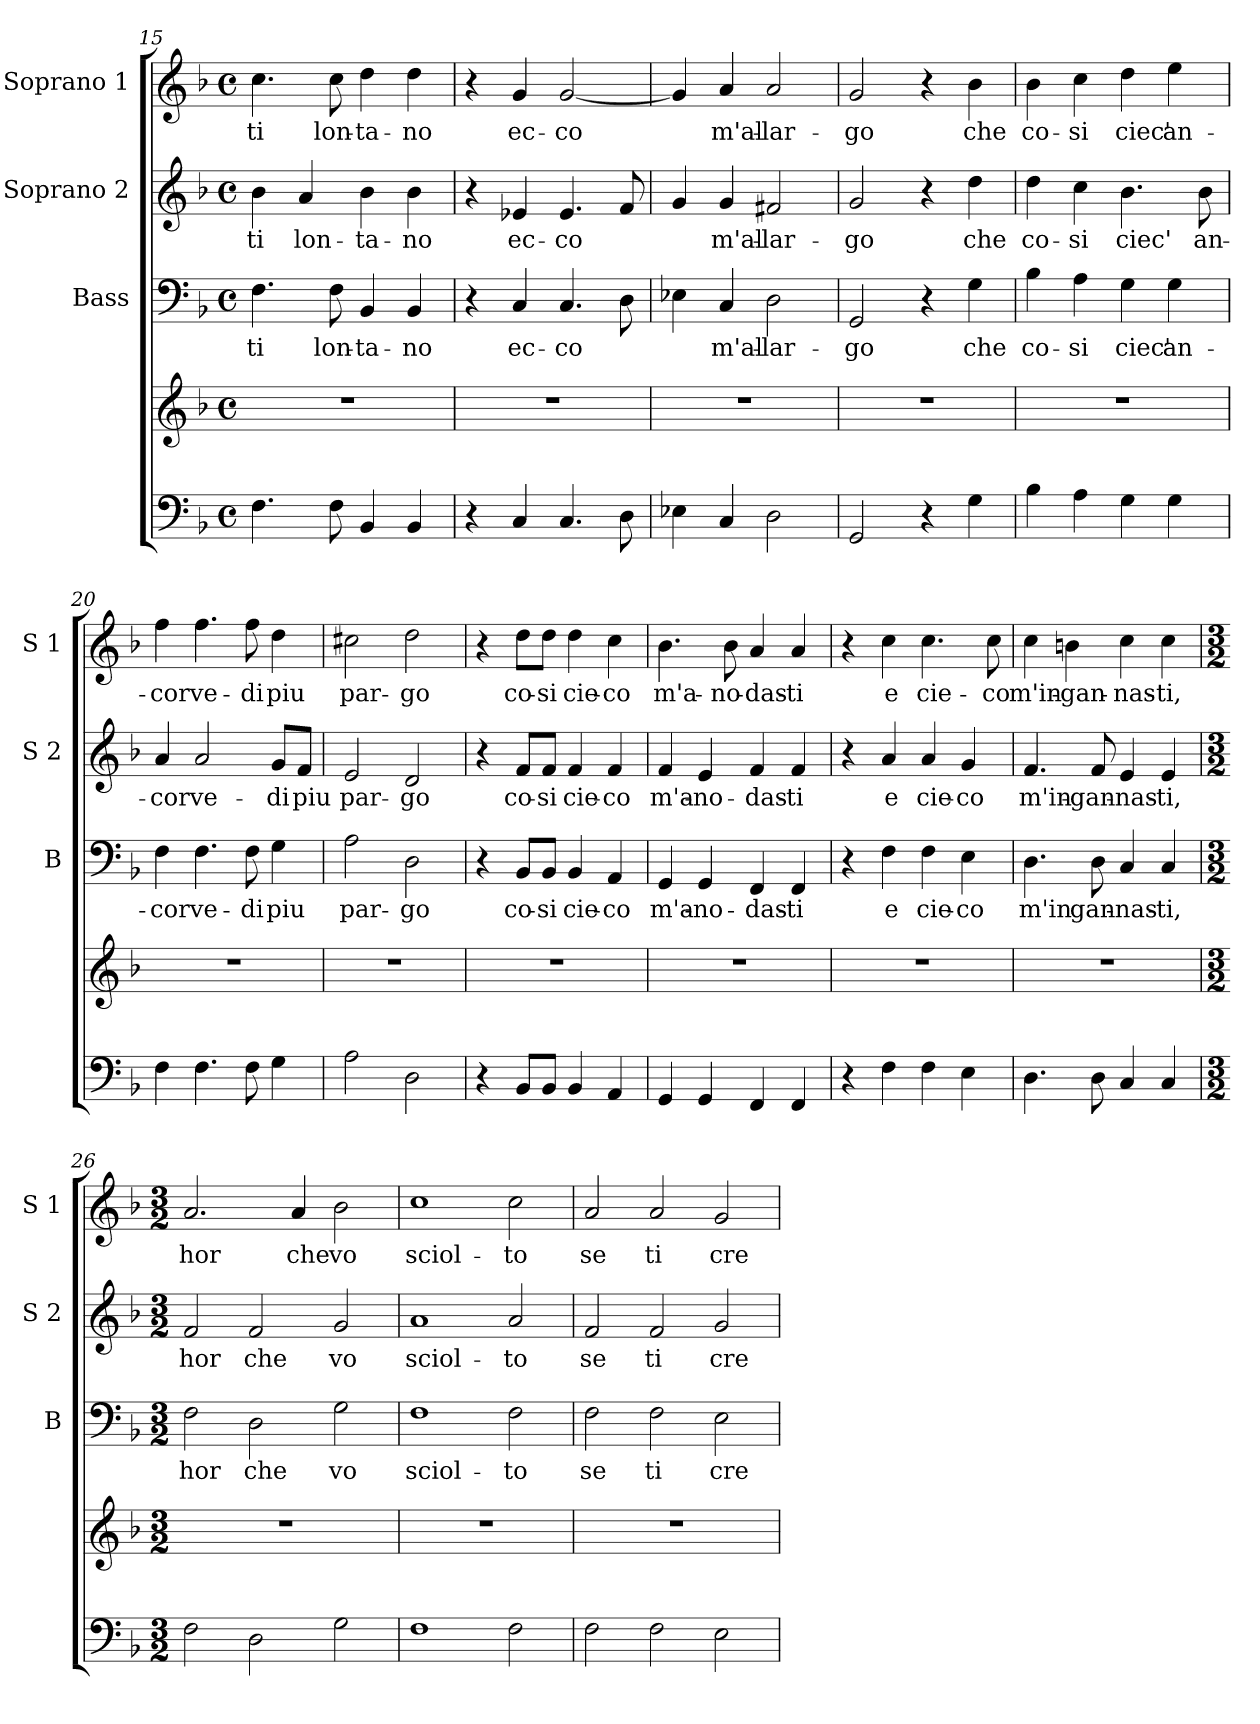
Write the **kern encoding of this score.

**kern	**kern	**kern	**text	**kern	**text	**kern	**text
*part4	*part4	*part3	*part3	*part2	*part2	*part1	*part1
*staff5	*staff4	*staff3	*staff3	*staff2	*staff2	*staff1	*staff1
*	*	*I"Bass	*	*I"Soprano 2	*	*I"Soprano 1	*
*	*	*I'B	*	*I'S 2	*	*I'S 1	*
*clefF4	*clefG2	*clefF4	*	*clefG2	*	*clefG2	*
*k[b-]	*k[b-]	*k[b-]	*	*k[b-]	*	*k[b-]	*
*F:	*F:	*F:	*	*F:	*	*F:	*
*M4/4	*M4/4	*M4/4	*	*M4/4	*	*M4/4	*
*met(c)	*met(c)	*met(c)	*	*met(c)	*	*met(c)	*
=15	=15	=15	=15	=15	=15	=15	=15
4.F\	1r	4.F\	-ti	4b-\	-ti	4.cc\	-ti
.	.	.	.	4a/	lon-	.	.
8F\	.	8F\	lon-	.	.	8cc\	lon-
4BB-/	.	4BB-/	-ta-	4b-\	-ta-	4dd\	-ta-
4BB-/	.	4BB-/	-no	4b-\	-no	4dd\	-no
=16	=16	=16	=16	=16	=16	=16	=16
4r	1r	4r	.	4r	.	4r	.
4C/	.	4C/	ec-	4e-X/	ec-	4g/	ec-
4.C/	.	4.C/	-co	4.e-/	-co	[2g/	-co
8D\	.	8D\	.	8f/	.	.	.
=17	=17	=17	=17	=17	=17	=17	=17
4E-X\	1r	4E-X\	.	4g/	.	4g/]	.
4C/	.	4C/	m'al-	4g/	m'al-	4a/	m'al-
2D\	.	2D\	-lar-	2f#X/	-lar-	2a/	-lar-
!!LO:LB:g=z
=18	=18	=18	=18	=18	=18	=18	=18
2GG/	1r	2GG/	-go	2g/	-go	2g/	-go
4r	.	4r	.	4r	.	4r	.
4G\	.	4G\	che	4dd\	che	4b-\	che
=19	=19	=19	=19	=19	=19	=19	=19
4B-\	1r	4B-\	co-	4dd\	co-	4b-\	co-
4A\	.	4A\	-si	4cc\	-si	4cc\	-si
4G\	.	4G\	ciec'	4.b-\	ciec'	4dd\	ciec'
4G\	.	4G\	an-	.	.	4ee\	an-
.	.	.	.	8b-\	an-	.	.
=20	=20	=20	=20	=20	=20	=20	=20
4F\	1r	4F\	-cor	4a/	-cor	4ff\	-cor
4.F\	.	4.F\	ve-	2a/	ve-	4.ff\	ve-
8F\	.	8F\	-di	.	.	8ff\	-di
4G\	.	4G\	piu	8g/L	-di	4dd\	piu
.	.	.	.	8f/J	piu	.	.
=21	=21	=21	=21	=21	=21	=21	=21
2A\	1r	2A\	par-	2e/	par-	2cc#X\	par-
2D\	.	2D\	-go	2d/	-go	2dd\	-go
=22	=22	=22	=22	=22	=22	=22	=22
4r	1r	4r	.	4r	.	4r	.
8BB-/L	.	8BB-/L	co-	8f/L	co-	8dd\L	co-
8BB-/J	.	8BB-/J	-si	8f/J	-si	8dd\J	-si
4BB-/	.	4BB-/	cie-	4f/	cie-	4dd\	cie-
4AA/	.	4AA/	-co	4f/	-co	4cc\	-co
=23	=23	=23	=23	=23	=23	=23	=23
4GG/	1r	4GG/	m'a-	4f/	m'a-	4.b-\	m'a-
4GG/	.	4GG/	-no-	4e/	-no-	.	.
.	.	.	.	.	.	8b-\	-no-
4FF/	.	4FF/	-das-	4f/	-das-	4a/	-das-
4FF/	.	4FF/	-ti	4f/	-ti	4a/	-ti
!!LO:LB:g=z
=24	=24	=24	=24	=24	=24	=24	=24
4r	1r	4r	.	4r	.	4r	.
4F\	.	4F\	e	4a/	e	4cc\	e
4F\	.	4F\	cie-	4a/	cie-	4.cc\	cie-
4E\	.	4E\	-co	4g/	-co	.	.
.	.	.	.	.	.	8cc\	-co
=25	=25	=25	=25	=25	=25	=25	=25
4.D\	1r	4.D\	m'in	4.f/	m'in-	4cc\	m'in-
.	.	.	.	.	.	4bn\	-gan-
8D\	.	8D\	gan-	8f/	-gan-	.	.
4C/	.	4C/	-nas-	4e/	-nas-	4cc\	-nas-
4C/	.	4C/	-ti,	4e/	-ti,	4cc\	-ti,
=26	=26	=26	=26	=26	=26	=26	=26
*M3/2	*M3/2	*M3/2	*	*M3/2	*	*M3/2	*
2F\	1.r	2F\	hor	2f/	hor	2.a/	hor
2D\	.	2D\	che	2f/	che	.	.
.	.	.	.	.	.	4a/	che
2G\	.	2G\	vo	2g/	vo	2b-\	vo
=27	=27	=27	=27	=27	=27	=27	=27
1F	1.r	1F	sciol-	1a	sciol-	1cc	sciol-
2F\	.	2F\	-to	2a/	-to	2cc\	-to
=28	=28	=28	=28	=28	=28	=28	=28
2F\	1.r	2F\	se	2f/	se	2a/	se
2F\	.	2F\	ti	2f/	ti	2a/	ti
2E\	.	2E\	cre-	2g/	cre-	2g/	cre-
=	=	=	=	=	=	=	=
*-	*-	*-	*-	*-	*-	*-	*-
